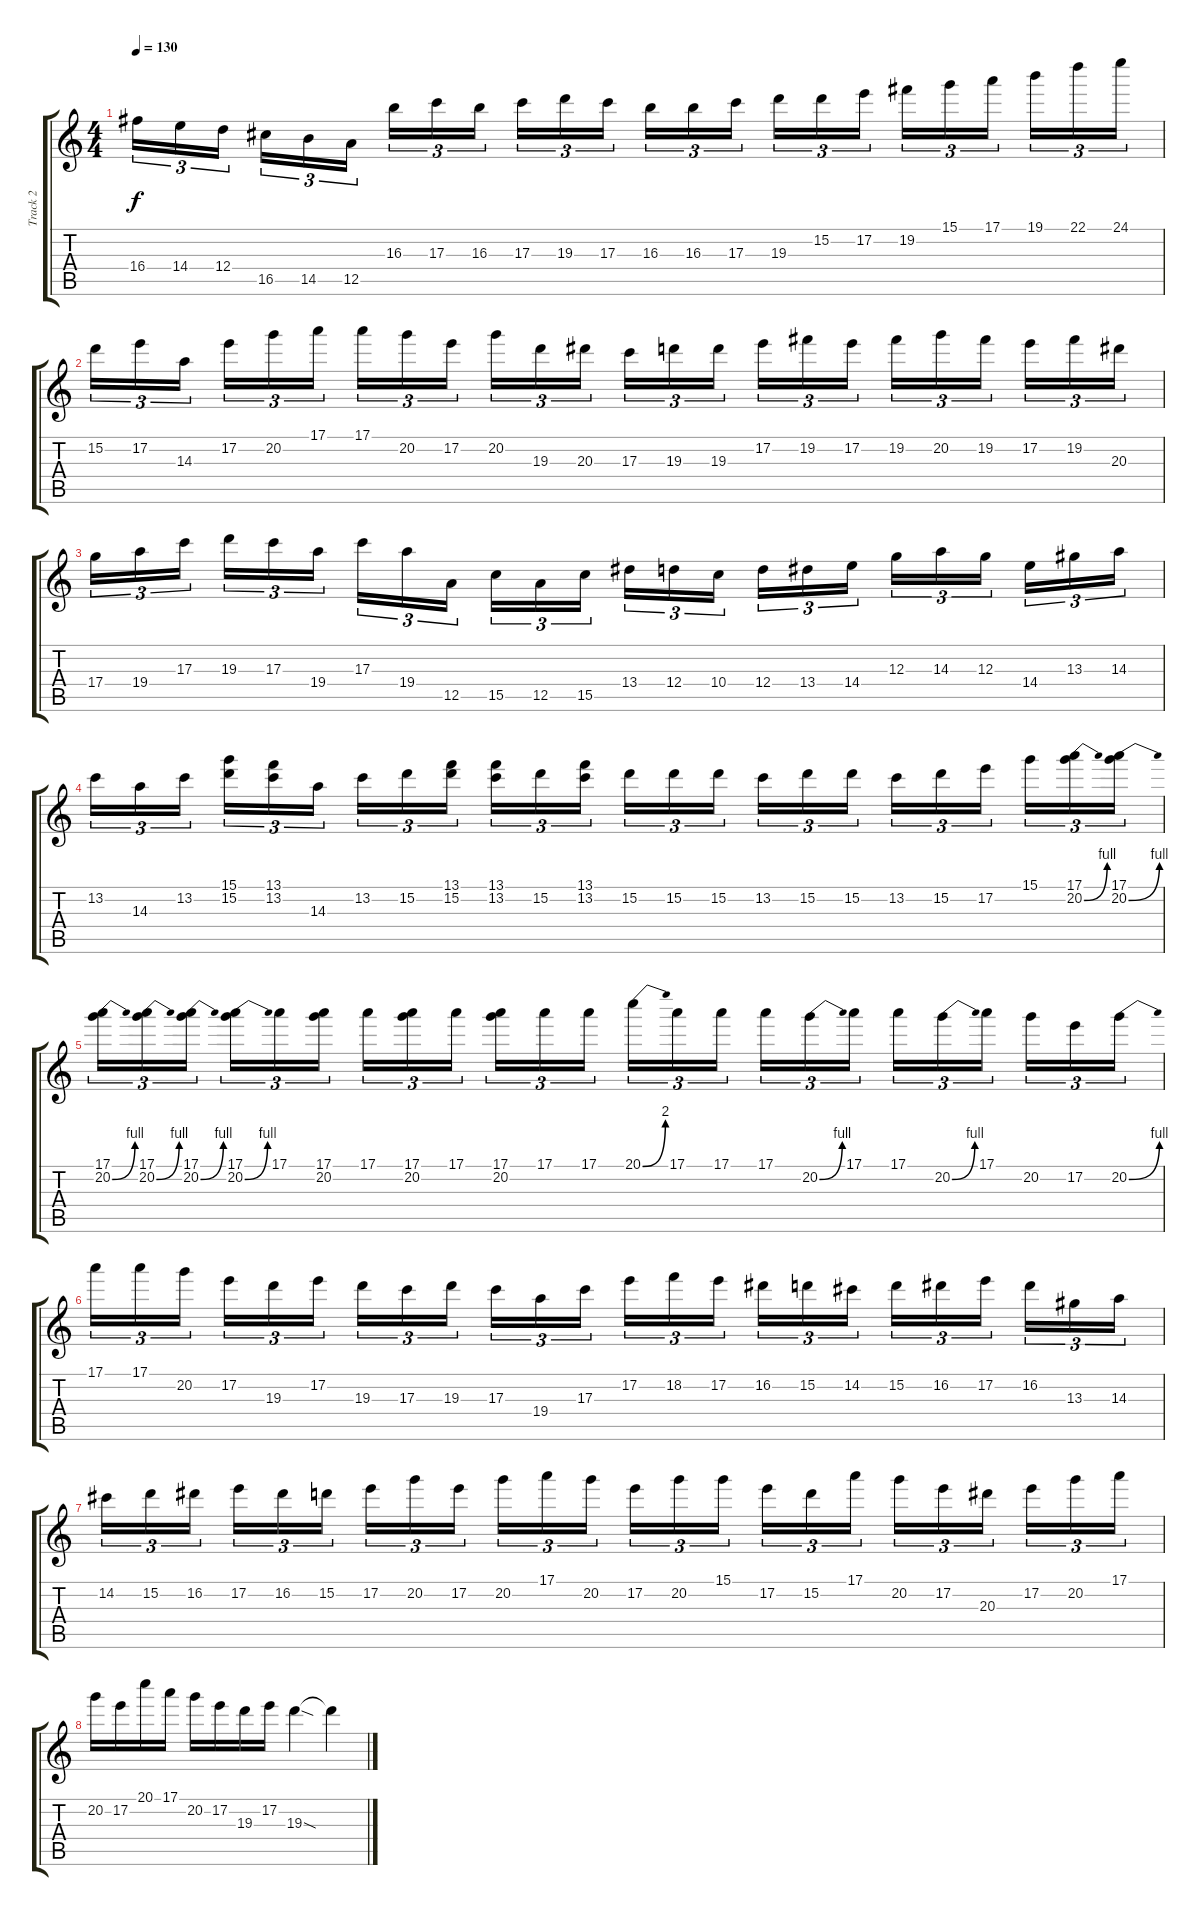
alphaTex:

\track ("Track 2" "Track 2") {instrument distortionguitar}
\staff {score tabs}
\tuning (E4 B3 G3 D3 A2 E2) {hide}
\ts (4 4)
\tempo 130
\clef g2
\ks c
16.4.16{tu (3 2) dy f} 14.4.16{tu (3 2)} 12.4.16{tu (3 2)} 16.5.16{tu (3 2)} 14.5.16{tu (3 2)} 12.5.16{tu (3 2)} 16.3.16{tu (3 2)} 17.3.16{tu (3 2)} 16.3.16{tu (3 2)} 17.3.16{tu (3 2)} 19.3.16{tu (3 2)} 17.3.16{tu (3 2)} 16.3.16{tu (3 2)} 16.3.16{tu (3 2)} 17.3.16{tu (3 2)} 19.3.16{tu (3 2)} 15.2.16{tu (3 2)} 17.2.16{tu (3 2)} 19.2.16{tu (3 2)} 15.1.16{tu (3 2)} 17.1.16{tu (3 2)} 19.1.16{tu (3 2)} 22.1.16{tu (3 2)} 24.1.16{tu (3 2)} |
15.2.16{tu (3 2)} 17.2.16{tu (3 2)} 14.3.16{tu (3 2)} 17.2.16{tu (3 2)} 20.2.16{tu (3 2)} 17.1.16{tu (3 2)} 17.1.16{tu (3 2)} 20.2.16{tu (3 2)} 17.2.16{tu (3 2)} 20.2.16{tu (3 2)} 19.3.16{tu (3 2)} 20.3.16{tu (3 2)} 17.3.16{tu (3 2)} 19.3.16{tu (3 2)} 19.3.16{tu (3 2)} 17.2.16{tu (3 2)} 19.2.16{tu (3 2)} 17.2.16{tu (3 2)} 19.2.16{tu (3 2)} 20.2.16{tu (3 2)} 19.2.16{tu (3 2)} 17.2.16{tu (3 2)} 19.2.16{tu (3 2)} 20.3.16{tu (3 2)} |
17.4.16{tu (3 2)} 19.4.16{tu (3 2)} 17.3.16{tu (3 2)} 19.3.16{tu (3 2)} 17.3.16{tu (3 2)} 19.4.16{tu (3 2)} 17.3.16{tu (3 2)} 19.4.16{tu (3 2)} 12.5.16{tu (3 2)} 15.5.16{tu (3 2)} 12.5.16{tu (3 2)} 15.5.16{tu (3 2)} 13.4.16{tu (3 2)} 12.4.16{tu (3 2)} 10.4.16{tu (3 2)} 12.4.16{tu (3 2)} 13.4.16{tu (3 2)} 14.4.16{tu (3 2)} 12.3.16{tu (3 2)} 14.3.16{tu (3 2)} 12.3.16{tu (3 2)} 14.4.16{tu (3 2)} 13.3.16{tu (3 2)} 14.3.16{tu (3 2)} |
13.2.16{tu (3 2)} 14.3.16{tu (3 2)} 13.2.16{tu (3 2)} (15.1 15.2).16{tu (3 2)} (13.1 13.2).16{tu (3 2)} 14.3.16{tu (3 2)} 13.2.16{tu (3 2)} 15.2.16{tu (3 2)} (13.1 15.2).16{tu (3 2)} (13.1 13.2).16{tu (3 2)} 15.2.16{tu (3 2)} (13.1 13.2).16{tu (3 2)} 15.2.16{tu (3 2)} 15.2.16{tu (3 2)} 15.2.16{tu (3 2)} 13.2.16{tu (3 2)} 15.2.16{tu (3 2)} 15.2.16{tu (3 2)} 13.2.16{tu (3 2)} 15.2.16{tu (3 2)} 17.2.16{tu (3 2)} 15.1.16{tu (3 2)} (17.1 20.2{be (bend 0 0 60 4)}).16{tu (3 2)} (17.1 20.2{be (bend 0 0 60 4)}).16{tu (3 2)} |
(17.1 20.2{be (bend 0 0 60 4)}).16{tu (3 2)} (17.1 20.2{be (bend 0 0 60 4)}).16{tu (3 2)} (17.1 20.2{be (bend 0 0 60 4)}).16{tu (3 2)} (17.1 20.2{be (bend 0 0 60 4)}).16{tu (3 2)} 17.1.16{tu (3 2)} (17.1 20.2).16{tu (3 2)} 17.1.16{tu (3 2)} (17.1 20.2).16{tu (3 2)} 17.1.16{tu (3 2)} (17.1 20.2).16{tu (3 2)} 17.1.16{tu (3 2)} 17.1.16{tu (3 2)} 20.1{be (bend 0 0 60 8)}.16{tu (3 2)} 17.1.16{tu (3 2)} 17.1.16{tu (3 2)} 17.1.16{tu (3 2)} 20.2{be (bend 0 0 60 4)}.16{tu (3 2)} 17.1.16{tu (3 2)} 17.1.16{tu (3 2)} 20.2{be (bend 0 0 60 4)}.16{tu (3 2)} 17.1.16{tu (3 2)} 20.2.16{tu (3 2)} 17.2.16{tu (3 2)} 20.2{be (bend 0 0 60 4)}.16{tu (3 2)} |
17.1.16{tu (3 2)} 17.1.16{tu (3 2)} 20.2.16{tu (3 2)} 17.2.16{tu (3 2)} 19.3.16{tu (3 2)} 17.2.16{tu (3 2)} 19.3.16{tu (3 2)} 17.3.16{tu (3 2)} 19.3.16{tu (3 2)} 17.3.16{tu (3 2)} 19.4.16{tu (3 2)} 17.3.16{tu (3 2)} 17.2.16{tu (3 2)} 18.2.16{tu (3 2)} 17.2.16{tu (3 2)} 16.2.16{tu (3 2)} 15.2.16{tu (3 2)} 14.2.16{tu (3 2)} 15.2.16{tu (3 2)} 16.2.16{tu (3 2)} 17.2.16{tu (3 2)} 16.2.16{tu (3 2)} 13.3.16{tu (3 2)} 14.3.16{tu (3 2)} |
14.2.16{tu (3 2)} 15.2.16{tu (3 2)} 16.2.16{tu (3 2)} 17.2.16{tu (3 2)} 16.2.16{tu (3 2)} 15.2.16{tu (3 2)} 17.2.16{tu (3 2)} 20.2.16{tu (3 2)} 17.2.16{tu (3 2)} 20.2.16{tu (3 2)} 17.1.16{tu (3 2)} 20.2.16{tu (3 2)} 17.2.16{tu (3 2)} 20.2.16{tu (3 2)} 15.1.16{tu (3 2)} 17.2.16{tu (3 2)} 15.2.16{tu (3 2)} 17.1.16{tu (3 2)} 20.2.16{tu (3 2)} 17.2.16{tu (3 2)} 20.3.16{tu (3 2)} 17.2.16{tu (3 2)} 20.2.16{tu (3 2)} 17.1.16{tu (3 2)} |
20.2.16 17.2.16 20.1.16 17.1.16 20.2.16 17.2.16 19.3.16 17.2.16 19.3{sod}.4 19.3{t}.4
